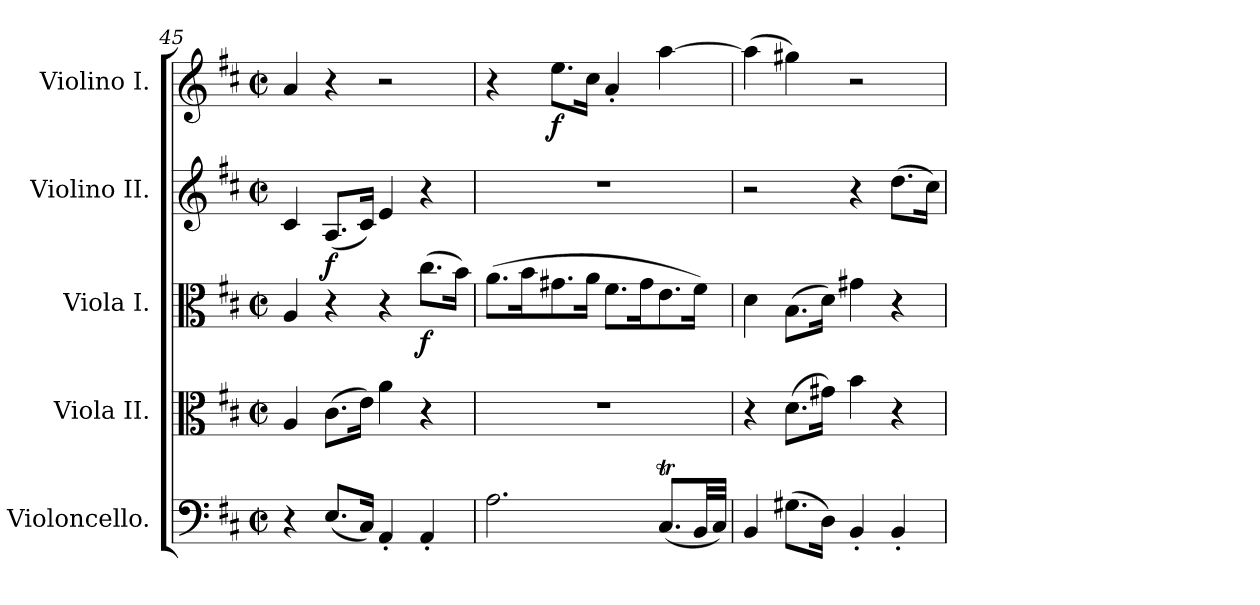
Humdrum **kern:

**kern	**kern	**kern	**dynam	**kern	**dynam	**kern	**dynam
*part5	*part4	*part3	*part3	*part2	*part2	*part1	*part1
*staff5	*staff4	*staff3	*staff3	*staff2	*staff2	*staff1	*staff1
*I"Violoncello.	*I"Viola II.	*I"Viola I.	*	*I"Violino II.	*	*I"Violino I.	*
*I'Vc	*I'Vla	*I'Vla	*	*I'Vln	*	*I'Vln	*
*clefF4	*clefC3	*clefC3	*	*clefG2	*	*clefG2	*
*k[f#c#]	*k[f#c#]	*k[f#c#]	*	*k[f#c#]	*	*k[f#c#]	*
*M2/2	*M2/2	*M2/2	*	*M2/2	*	*M2/2	*
*met(c|)	*met(c|)	*met(c|)	*	*met(c|)	*	*met(c|)	*
=45	=45	=45	=45	=45	=45	=45	=45
4r	4A/	4A/	.	4c#/	.	4a/	.
!	!	!	!	!	!LO:DY:b	!	!
(<8.E/L	(>8.c#\L	4r	.	(<8.A/L	f	4r	.
16C#/Jk)	16e\Jk)	.	.	16c#/Jk)	.	.	.
4AA'/	4a\	4r	.	4e/	.	2r	.
!	!	!	!LO:DY:b	!	!	!	!
4AA'/	4r	(>8.cc#\L	f	4r	.	.	.
.	.	16b\Jk)	.	.	.	.	.
=46	=46	=46	=46	=46	=46	=46	=46
2.A\	1r	(>8.a\L	.	1r	.	4r	.
.	.	16b\K	.	.	.	.	.
!	!	!	!	!	!	!	!LO:DY:b
.	.	8.g#X\	.	.	.	8.ee\L	f
.	.	16a\Jk	.	.	.	16cc#\Jk	.
.	.	8.f#\L	.	.	.	4a'/	.
.	.	16g#\K	.	.	.	.	.
(<8.C#t/L	.	8.e\	.	.	.	[4aa\	.
32BB/LL	.	16f#\Jk)	.	.	.	.	.
32C#/JJJ)	.	.	.	.	.	.	.
=47	=47	=47	=47	=47	=47	=47	=47
4BB/	4r	4d\	.	2r	.	(>4aa\]	.
(>8.G#X\L	(>8.d\L	(>8.B\L	.	.	.	4gg#X\)	.
16D\Jk)	16g#X\Jk)	16d\Jk)	.	.	.	.	.
4BB'/	4b\	4g#X\	.	4r	.	2r	.
4BB'/	4r	4r	.	(>8.dd\L	.	.	.
.	.	.	.	16cc#\Jk)	.	.	.
=	=	=	=	=	=	=	=
*-	*-	*-	*-	*-	*-	*-	*-
